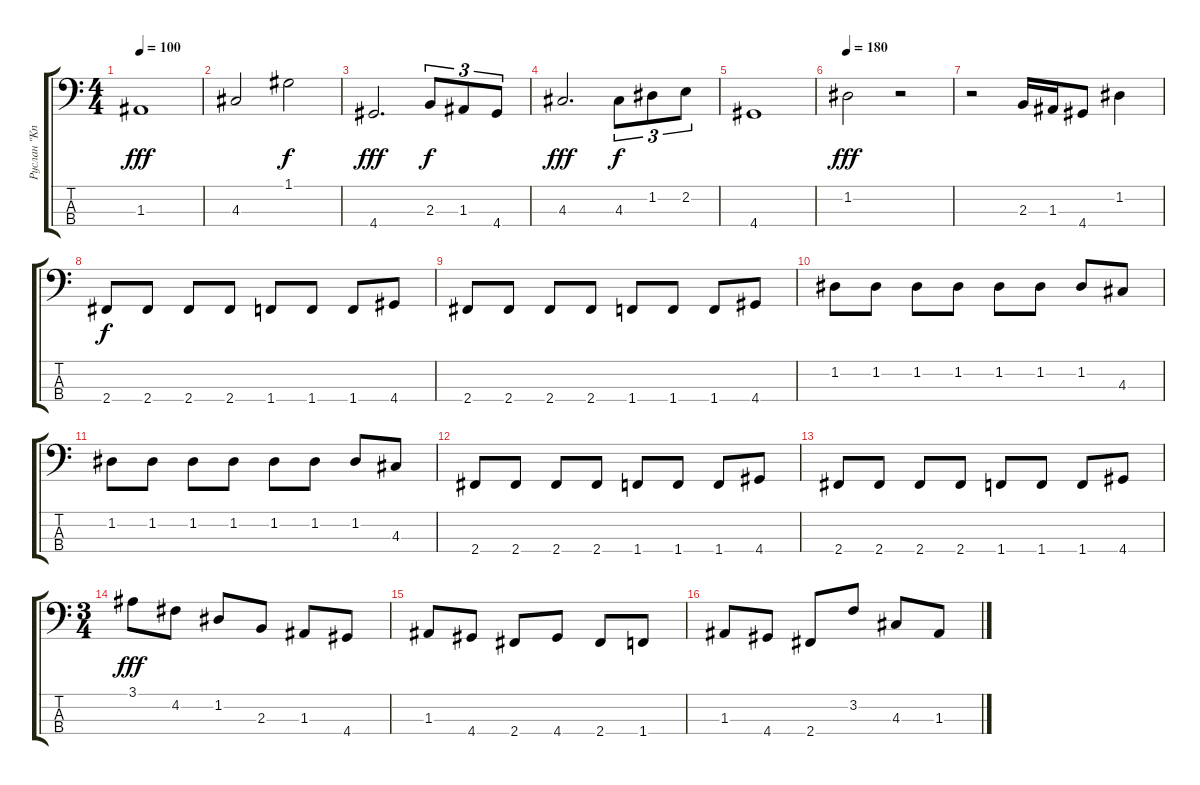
\track ("Руслан \"Kniaz\"" "Руслан \"Kn") {instrument electricbassfinger}
\staff {score tabs}
\tuning (G2 D2 A1 E1) {hide}
\ts (4 4)
\tempo 100
\clef f4
\ks c
1.3.1{dy fff} |
4.3.2 1.1.2{dy f} |
4.4.2{d dy fff} 2.3.8{tu (3 2) dy f} 1.3.8{tu (3 2)} 4.4.8{tu (3 2)} |
4.3.2{d dy fff} 4.3.8{tu (3 2) dy f} 1.2.8{tu (3 2)} 2.2.8{tu (3 2)} |
4.4.1 |
\tempo 180
1.2.2{dy fff} r.2 |
r.2 2.3.16 1.3.16 4.4.8 1.2.4 |
2.4.8{dy f} 2.4.8 2.4.8 2.4.8 1.4.8 1.4.8 1.4.8 4.4.8 |
2.4.8 2.4.8 2.4.8 2.4.8 1.4.8 1.4.8 1.4.8 4.4.8 |
1.2.8 1.2.8 1.2.8 1.2.8 1.2.8 1.2.8 1.2.8 4.3.8 |
1.2.8 1.2.8 1.2.8 1.2.8 1.2.8 1.2.8 1.2.8 4.3.8 |
2.4.8 2.4.8 2.4.8 2.4.8 1.4.8 1.4.8 1.4.8 4.4.8 |
2.4.8 2.4.8 2.4.8 2.4.8 1.4.8 1.4.8 1.4.8 4.4.8 |
\ts (3 4)
3.1.8{dy fff} 4.2.8 1.2.8 2.3.8 1.3.8 4.4.8 |
1.3.8 4.4.8 2.4.8 4.4.8 2.4.8 1.4.8 |
1.3.8 4.4.8 2.4.8 3.2.8 4.3.8 1.3.8
